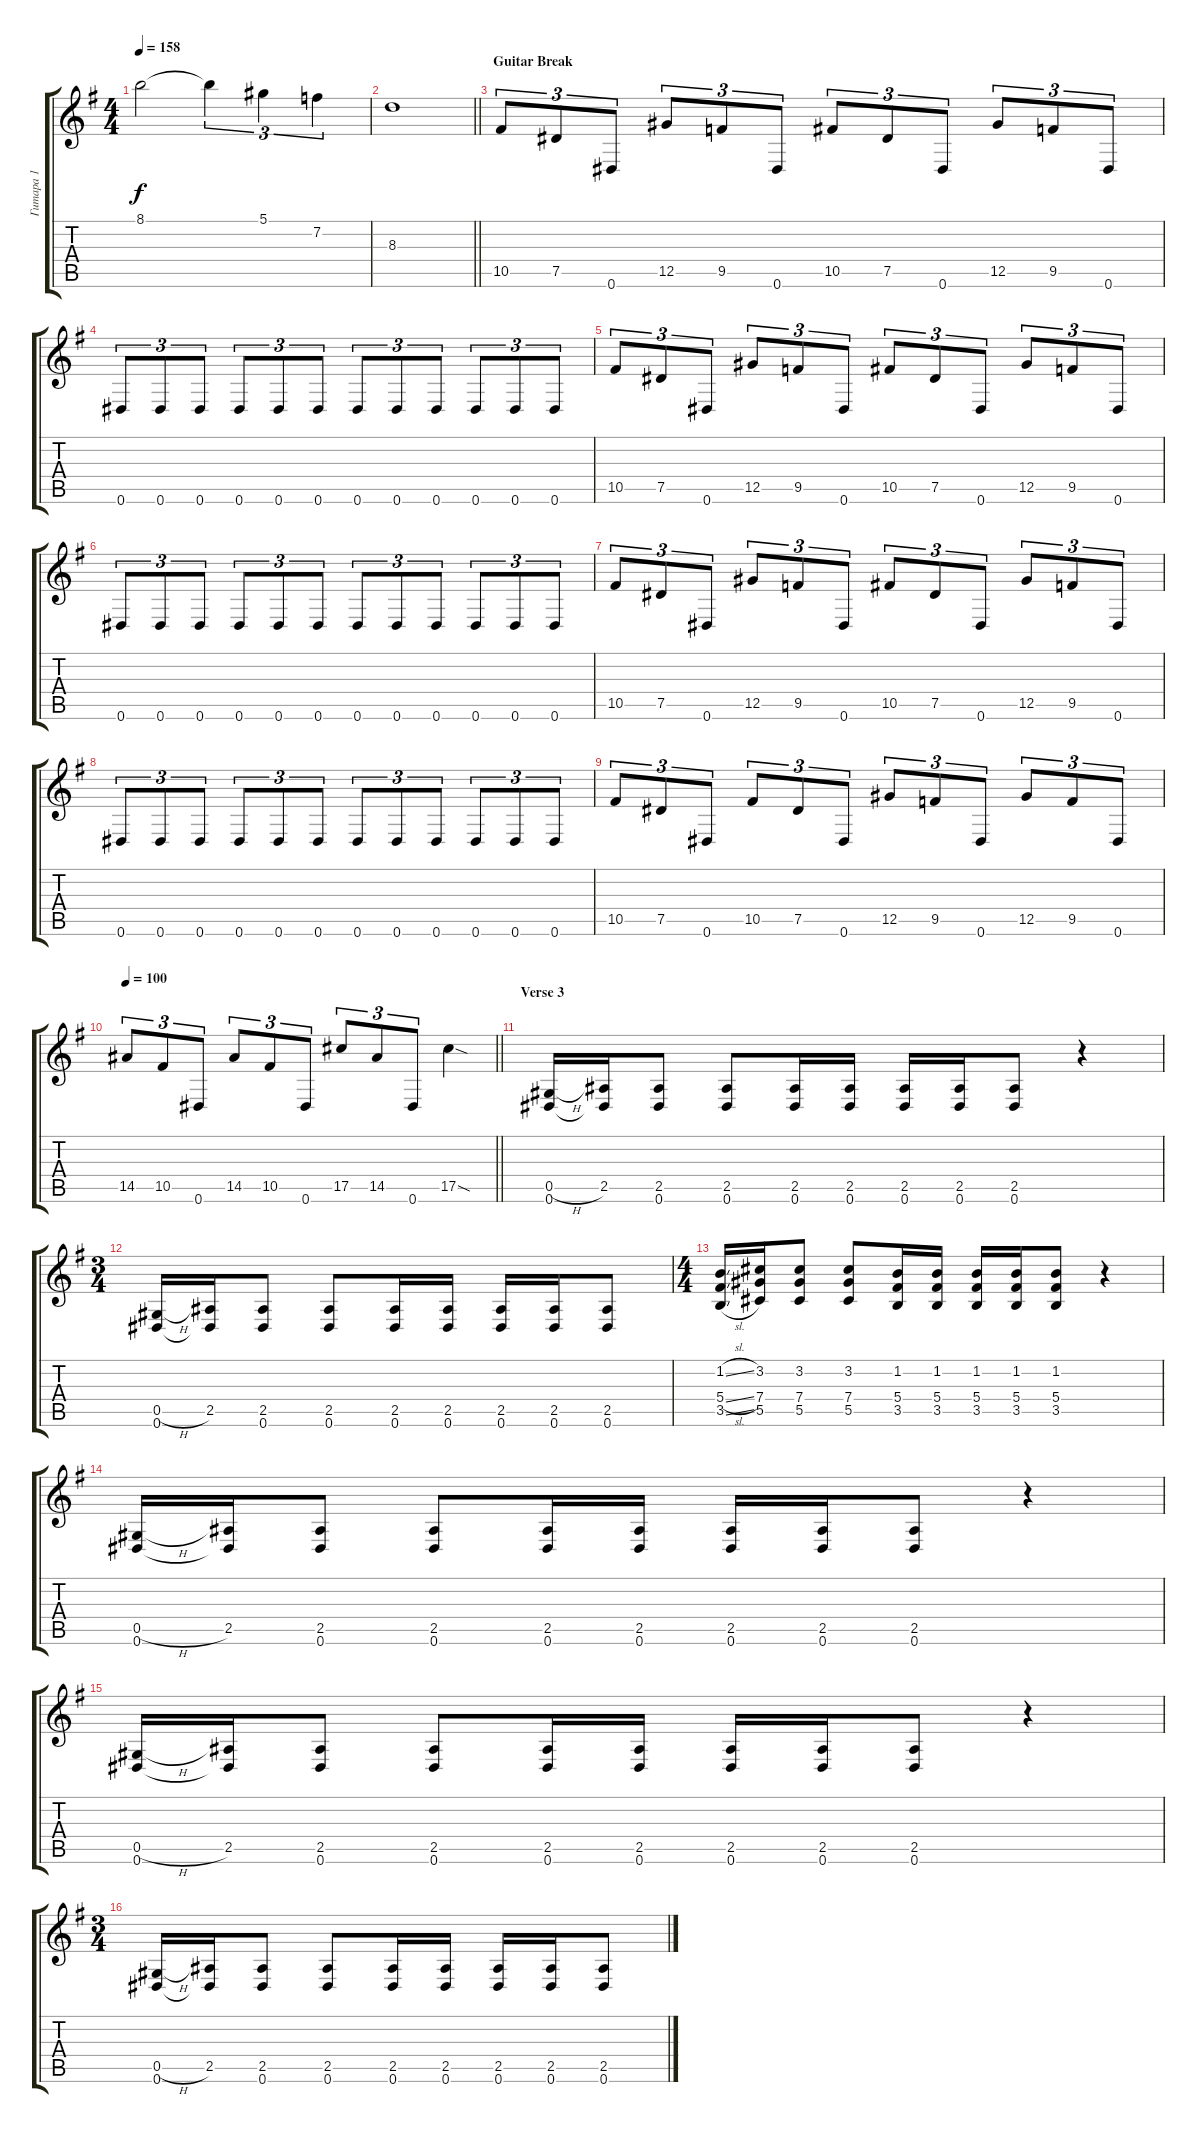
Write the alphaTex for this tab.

\track ("Гитара 1" "Гитара 1") {instrument distortionguitar}
\staff {score tabs}
\tuning (Eb4 Bb3 Gb3 Db3 Ab2 Eb2) {hide}
\ts (4 4)
\tempo 158
\clef g2
\ks eminor
8.1.2{dy f} 8.1{t}.4{tu (3 2)} 5.1.4{tu (3 2)} 7.2.4{tu (3 2)} |
\barLineRight lightlight
8.3.1 |
\section ("" "Guitar Break")
10.5.8{tu (3 2) volume 15} 7.5.8{tu (3 2)} 0.6.8{tu (3 2)} 12.5.8{tu (3 2)} 9.5.8{tu (3 2)} 0.6.8{tu (3 2)} 10.5.8{tu (3 2)} 7.5.8{tu (3 2)} 0.6.8{tu (3 2)} 12.5.8{tu (3 2)} 9.5.8{tu (3 2)} 0.6.8{tu (3 2)} |
0.6.8{tu (3 2) volume 13} 0.6.8{tu (3 2)} 0.6.8{tu (3 2)} 0.6.8{tu (3 2)} 0.6.8{tu (3 2)} 0.6.8{tu (3 2)} 0.6.8{tu (3 2)} 0.6.8{tu (3 2)} 0.6.8{tu (3 2)} 0.6.8{tu (3 2)} 0.6.8{tu (3 2)} 0.6.8{tu (3 2)} |
10.5.8{tu (3 2) volume 15} 7.5.8{tu (3 2)} 0.6.8{tu (3 2)} 12.5.8{tu (3 2)} 9.5.8{tu (3 2)} 0.6.8{tu (3 2)} 10.5.8{tu (3 2)} 7.5.8{tu (3 2)} 0.6.8{tu (3 2)} 12.5.8{tu (3 2)} 9.5.8{tu (3 2)} 0.6.8{tu (3 2)} |
0.6.8{tu (3 2) volume 13} 0.6.8{tu (3 2)} 0.6.8{tu (3 2)} 0.6.8{tu (3 2)} 0.6.8{tu (3 2)} 0.6.8{tu (3 2)} 0.6.8{tu (3 2)} 0.6.8{tu (3 2)} 0.6.8{tu (3 2)} 0.6.8{tu (3 2)} 0.6.8{tu (3 2)} 0.6.8{tu (3 2)} |
10.5.8{tu (3 2) volume 15} 7.5.8{tu (3 2)} 0.6.8{tu (3 2)} 12.5.8{tu (3 2)} 9.5.8{tu (3 2)} 0.6.8{tu (3 2)} 10.5.8{tu (3 2)} 7.5.8{tu (3 2)} 0.6.8{tu (3 2)} 12.5.8{tu (3 2)} 9.5.8{tu (3 2)} 0.6.8{tu (3 2)} |
0.6.8{tu (3 2) volume 13} 0.6.8{tu (3 2)} 0.6.8{tu (3 2)} 0.6.8{tu (3 2)} 0.6.8{tu (3 2)} 0.6.8{tu (3 2)} 0.6.8{tu (3 2)} 0.6.8{tu (3 2)} 0.6.8{tu (3 2)} 0.6.8{tu (3 2)} 0.6.8{tu (3 2)} 0.6.8{tu (3 2)} |
10.5.8{tu (3 2) volume 16} 7.5.8{tu (3 2)} 0.6.8{tu (3 2)} 10.5.8{tu (3 2)} 7.5.8{tu (3 2)} 0.6.8{tu (3 2)} 12.5.8{tu (3 2)} 9.5.8{tu (3 2)} 0.6.8{tu (3 2)} 12.5.8{tu (3 2)} 9.5.8{tu (3 2)} 0.6.8{tu (3 2)} |
\tempo 100
\barLineRight lightlight
14.5.8{tu (3 2)} 10.5.8{tu (3 2)} 0.6.8{tu (3 2)} 14.5.8{tu (3 2)} 10.5.8{tu (3 2)} 0.6.8{tu (3 2)} 17.5.8{tu (3 2)} 14.5.8{tu (3 2)} 0.6.8{tu (3 2)} 17.5{sod}.4 |
\section ("" "Verse 3")
(0.5{h} 0.6).16{volume 15} (2.5 0.6{t}).16 (2.5 0.6).8 (2.5 0.6).8 (2.5 0.6).16 (2.5 0.6).16 (2.5 0.6).16 (2.5 0.6).16 (2.5 0.6).8 r.4 |
\ts (3 4)
(0.5{h} 0.6).16 (2.5 0.6{t}).16 (2.5 0.6).8 (2.5 0.6).8 (2.5 0.6).16 (2.5 0.6).16 (2.5 0.6).16 (2.5 0.6).16 (2.5 0.6).8 |
\ts (4 4)
(1.2{sl} 5.4{sl} 3.5{sl}).16{volume 13} (3.2 7.4 5.5).16 (3.2 7.4 5.5).8 (3.2 7.4 5.5).8 (1.2 5.4 3.5).16 (1.2 5.4 3.5).16 (1.2 5.4 3.5).16 (1.2 5.4 3.5).16 (1.2 5.4 3.5).8 r.4 |
(0.5{h} 0.6).16{volume 15} (2.5 0.6{t}).16 (2.5 0.6).8 (2.5 0.6).8 (2.5 0.6).16 (2.5 0.6).16 (2.5 0.6).16 (2.5 0.6).16 (2.5 0.6).8 r.4 |
(0.5{h} 0.6).16 (2.5 0.6{t}).16 (2.5 0.6).8 (2.5 0.6).8 (2.5 0.6).16 (2.5 0.6).16 (2.5 0.6).16 (2.5 0.6).16 (2.5 0.6).8 r.4 |
\ts (3 4)
(0.5{h} 0.6).16 (2.5 0.6{t}).16 (2.5 0.6).8 (2.5 0.6).8 (2.5 0.6).16 (2.5 0.6).16 (2.5 0.6).16 (2.5 0.6).16 (2.5 0.6).8
